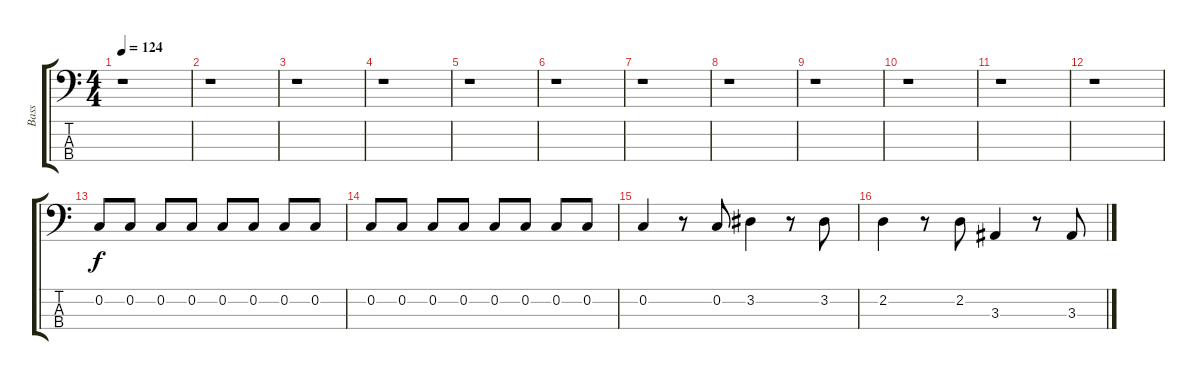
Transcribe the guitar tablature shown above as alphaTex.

\track ("Bass" "Bass") {instrument electricbassfinger}
\staff {score tabs}
\tuning (F2 C2 G1 C1) {hide}
\ts (4 4)
\tempo 124
\clef f4
\ks c
r.1{dy f instrument electricbassfinger} |
r.1 |
r.1 |
r.1 |
r.1 |
r.1 |
r.1 |
r.1 |
r.1 |
r.1 |
r.1 |
r.1 |
0.2.8 0.2.8 0.2.8 0.2.8 0.2.8 0.2.8 0.2.8 0.2.8 |
0.2.8 0.2.8 0.2.8 0.2.8 0.2.8 0.2.8 0.2.8 0.2.8 |
0.2.4 r.8 0.2.8 3.2.4 r.8 3.2.8 |
2.2.4 r.8 2.2.8 3.3.4 r.8 3.3.8
